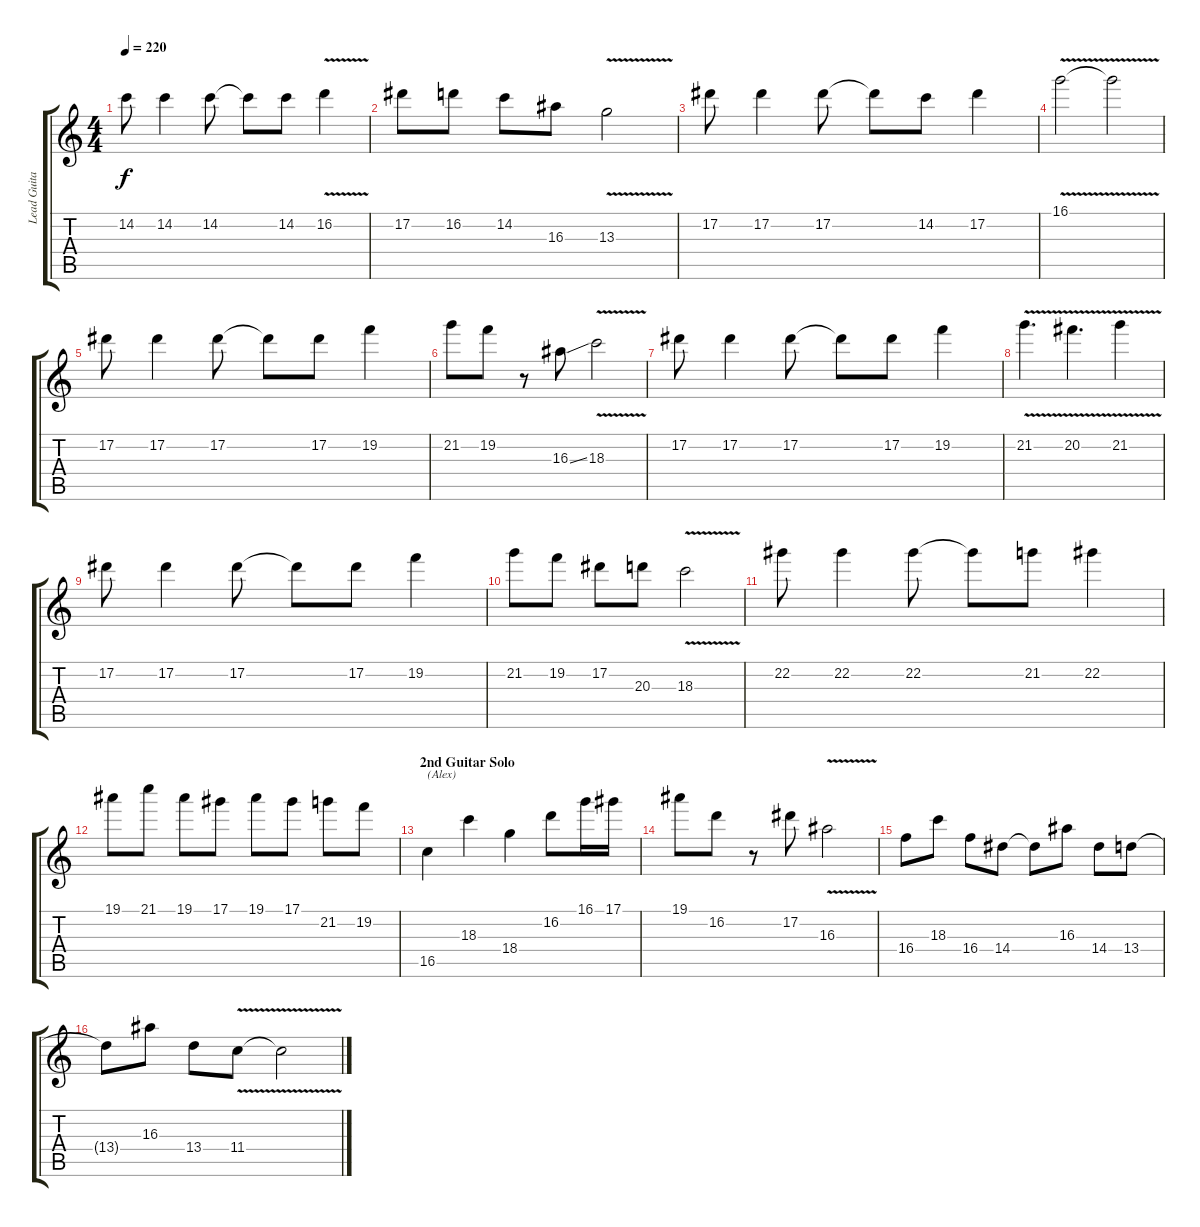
\track ("Lead Guitar 2" "Lead Guita") {instrument overdrivenguitar}
\staff {score tabs}
\tuning (Eb4 Bb3 Gb3 Db3 Ab2 Eb2) {hide}
\ts (4 4)
\tempo 220
\clef g2
\ks c
14.2.8{dy f} 14.2.4 14.2.8 14.2{t}.8 14.2.8 16.2{v}.4 |
17.2.8 16.2.8 14.2.8 16.3.8 13.3{v}.2 |
17.2.8 17.2.4 17.2.8 17.2{t}.8 14.2.8 17.2.4 |
16.1{v}.2 16.1{t}.2 |
17.2.8 17.2.4 17.2.8 17.2{t}.8 17.2.8 19.2.4 |
21.2.8 19.2.8 r.8 16.3{ss}.8 18.3{v}.2 |
17.2.8 17.2.4 17.2.8 17.2{t}.8 17.2.8 19.2.4 |
21.2{v}.4{d} 20.2{v}.4{d} 21.2{v}.4 |
17.2.8 17.2.4 17.2.8 17.2{t}.8 17.2.8 19.2.4 |
21.2.8 19.2.8 17.2.8 20.3.8 18.3{v}.2 |
22.2.8 22.2.4 22.2.8 22.2{t}.8 21.2.8 22.2.4 |
19.1.8 21.1.8 19.1.8 17.1.8 19.1.8 17.1.8 21.2.8 19.2.8 |
\section ("" "2nd Guitar Solo")
16.5.4{txt "(Alex)"} 18.3.4 18.4.4 16.2.8 16.1.16 17.1.16 |
19.1.8 16.2.8 r.8 17.2.8 16.3{v}.2 |
16.4.8 18.3.8 16.4.8 14.4.8 14.4{t}.8 16.3.8 14.4.8 13.4.8 |
13.4{t}.8 16.3.8 13.4.8 11.4{v}.8 11.4{t}.2
